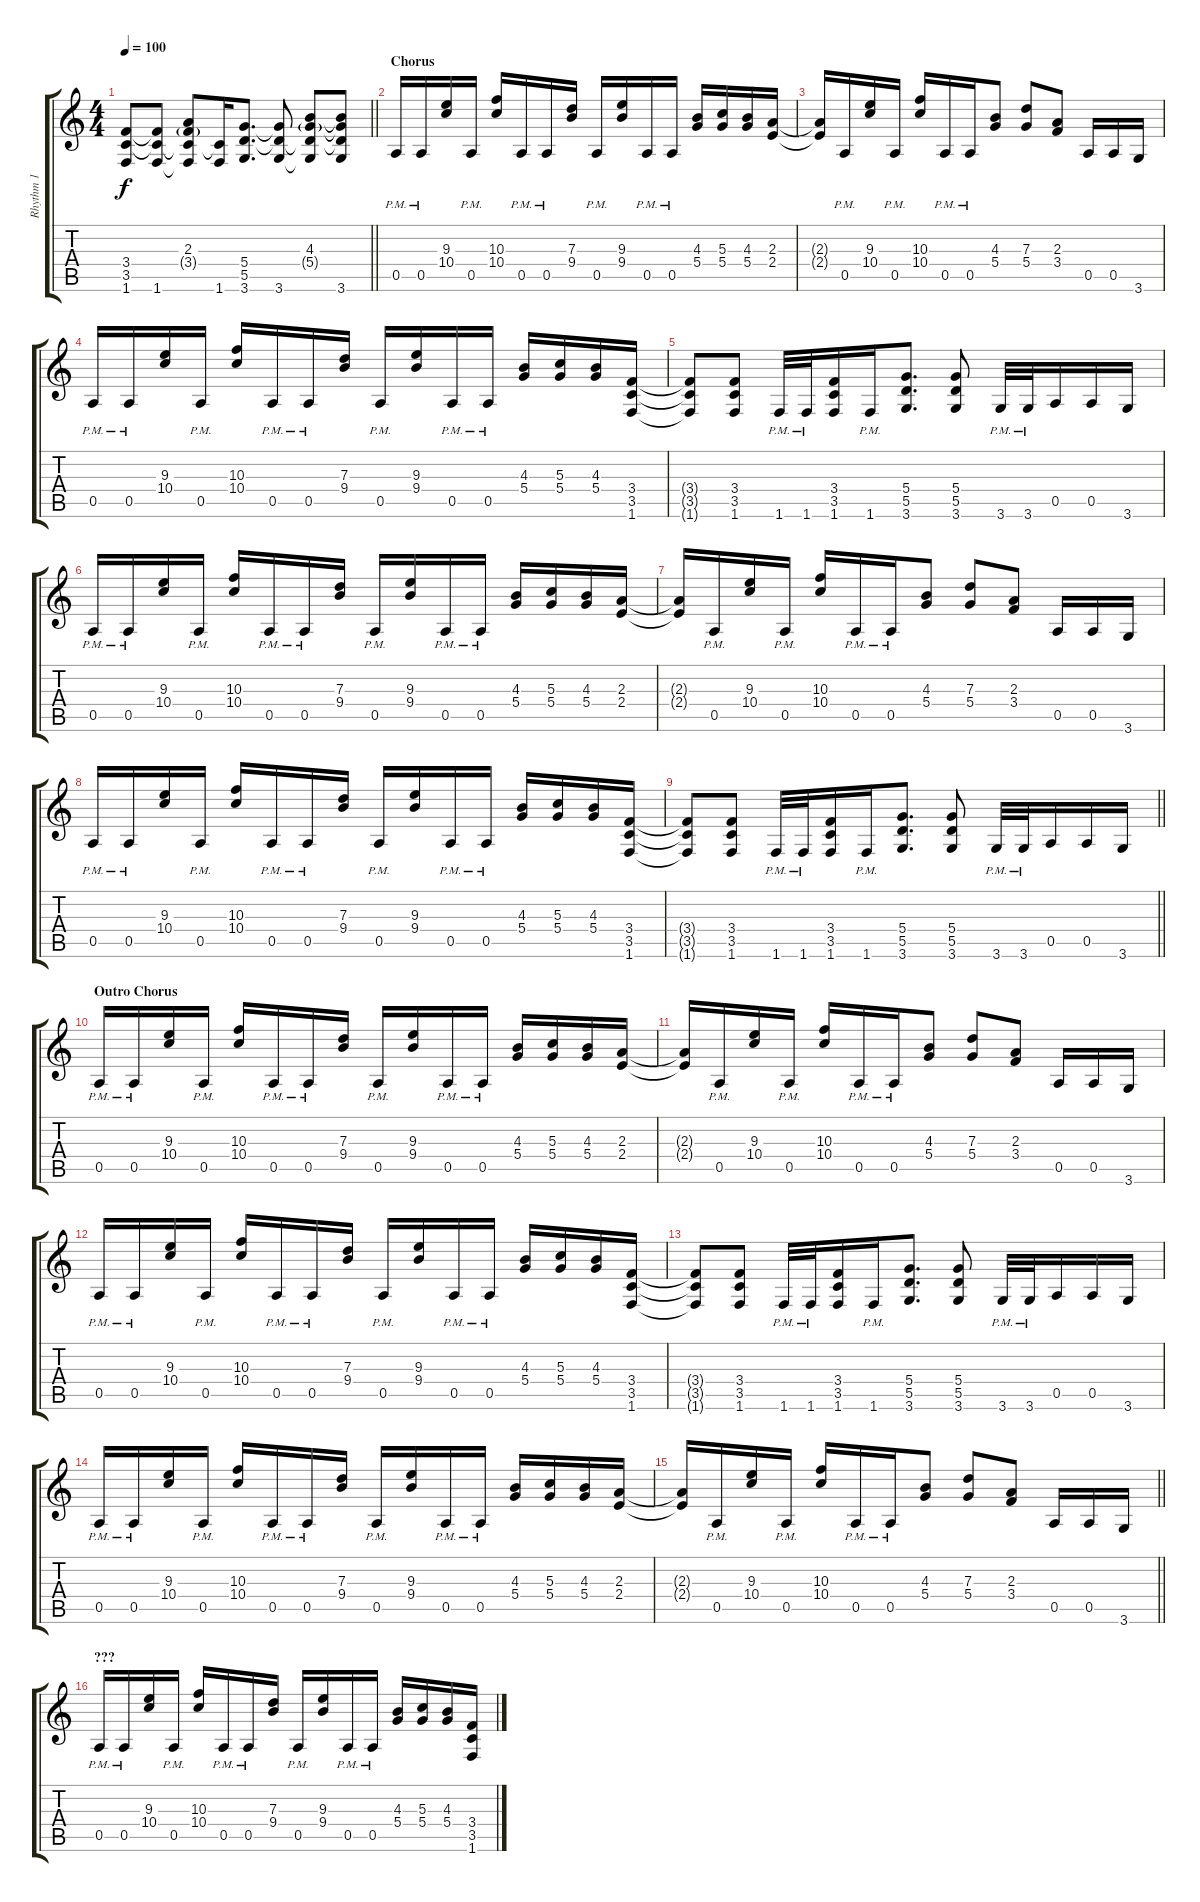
\track ("Rhythm 1" "Rhythm 1") {instrument distortionguitar}
\staff {score tabs}
\tuning (E4 B3 G3 D3 A2 E2) {hide}
\ts (4 4)
\tempo 100
\clef g2
\barLineRight lightlight
\ks c
(3.4{t} 3.5{t} 1.6{t}).8{dy f} (3.4{t} 3.5{t} 1.6).8 (2.3 3.4{g} 3.5{t} 1.6{t}).8 (3.5{t} 1.6).16 (5.4 5.5 3.6).8{d} (5.4{t} 5.5{t} 3.6).8 (4.3 5.4{g} 5.5{t} 3.6{t}).8 (4.3{t} 5.4{t} 5.5{t} 3.6).8 |
\section ("" "Chorus")
0.5{pm}.16 0.5{pm}.16 (9.3 10.4).16 0.5{pm}.16 (10.3 10.4).16 0.5{pm}.16 0.5{pm}.16 (7.3 9.4).16 0.5{pm}.16 (9.3 9.4).16 0.5{pm}.16 0.5{pm}.16 (4.3 5.4).16 (5.3 5.4).16 (4.3 5.4).16 (2.3 2.4).16 |
(2.3{t} 2.4{t}).16 0.5{pm}.16 (9.3 10.4).16 0.5{pm}.16 (10.3 10.4).16 0.5{pm}.16 0.5{pm}.16 (4.3 5.4).8 (7.3 5.4).8 (2.3 3.4).8 0.5.16 0.5.16 3.6.16 |
0.5{pm}.16 0.5{pm}.16 (9.3 10.4).16 0.5{pm}.16 (10.3 10.4).16 0.5{pm}.16 0.5{pm}.16 (7.3 9.4).16 0.5{pm}.16 (9.3 9.4).16 0.5{pm}.16 0.5{pm}.16 (4.3 5.4).16 (5.3 5.4).16 (4.3 5.4).16 (3.4 3.5 1.6).16 |
(3.4{t} 3.5{t} 1.6{t}).8 (3.4 3.5 1.6).8 1.6{pm}.32 1.6{pm}.32 (3.4 3.5 1.6).16 1.6{pm}.16 (5.4 5.5 3.6).8{d} (5.4 5.5 3.6).8 3.6{pm}.32 3.6{pm}.32 0.5.16 0.5.16 3.6.16 |
0.5{pm}.16 0.5{pm}.16 (9.3 10.4).16 0.5{pm}.16 (10.3 10.4).16 0.5{pm}.16 0.5{pm}.16 (7.3 9.4).16 0.5{pm}.16 (9.3 9.4).16 0.5{pm}.16 0.5{pm}.16 (4.3 5.4).16 (5.3 5.4).16 (4.3 5.4).16 (2.3 2.4).16 |
(2.3{t} 2.4{t}).16 0.5{pm}.16 (9.3 10.4).16 0.5{pm}.16 (10.3 10.4).16 0.5{pm}.16 0.5{pm}.16 (4.3 5.4).8 (7.3 5.4).8 (2.3 3.4).8 0.5.16 0.5.16 3.6.16 |
0.5{pm}.16 0.5{pm}.16 (9.3 10.4).16 0.5{pm}.16 (10.3 10.4).16 0.5{pm}.16 0.5{pm}.16 (7.3 9.4).16 0.5{pm}.16 (9.3 9.4).16 0.5{pm}.16 0.5{pm}.16 (4.3 5.4).16 (5.3 5.4).16 (4.3 5.4).16 (3.4 3.5 1.6).16 |
\barLineRight lightlight
(3.4{t} 3.5{t} 1.6{t}).8 (3.4 3.5 1.6).8 1.6{pm}.32 1.6{pm}.32 (3.4 3.5 1.6).16 1.6{pm}.16 (5.4 5.5 3.6).8{d} (5.4 5.5 3.6).8 3.6{pm}.32 3.6{pm}.32 0.5.16 0.5.16 3.6.16 |
\section ("" "Outro Chorus")
0.5{pm}.16 0.5{pm}.16 (9.3 10.4).16 0.5{pm}.16 (10.3 10.4).16 0.5{pm}.16 0.5{pm}.16 (7.3 9.4).16 0.5{pm}.16 (9.3 9.4).16 0.5{pm}.16 0.5{pm}.16 (4.3 5.4).16 (5.3 5.4).16 (4.3 5.4).16 (2.3 2.4).16 |
(2.3{t} 2.4{t}).16 0.5{pm}.16 (9.3 10.4).16 0.5{pm}.16 (10.3 10.4).16 0.5{pm}.16 0.5{pm}.16 (4.3 5.4).8 (7.3 5.4).8 (2.3 3.4).8 0.5.16 0.5.16 3.6.16 |
0.5{pm}.16 0.5{pm}.16 (9.3 10.4).16 0.5{pm}.16 (10.3 10.4).16 0.5{pm}.16 0.5{pm}.16 (7.3 9.4).16 0.5{pm}.16 (9.3 9.4).16 0.5{pm}.16 0.5{pm}.16 (4.3 5.4).16 (5.3 5.4).16 (4.3 5.4).16 (3.4 3.5 1.6).16 |
(3.4{t} 3.5{t} 1.6{t}).8 (3.4 3.5 1.6).8 1.6{pm}.32 1.6{pm}.32 (3.4 3.5 1.6).16 1.6{pm}.16 (5.4 5.5 3.6).8{d} (5.4 5.5 3.6).8 3.6{pm}.32 3.6{pm}.32 0.5.16 0.5.16 3.6.16 |
0.5{pm}.16 0.5{pm}.16 (9.3 10.4).16 0.5{pm}.16 (10.3 10.4).16 0.5{pm}.16 0.5{pm}.16 (7.3 9.4).16 0.5{pm}.16 (9.3 9.4).16 0.5{pm}.16 0.5{pm}.16 (4.3 5.4).16 (5.3 5.4).16 (4.3 5.4).16 (2.3 2.4).16 |
\barLineRight lightlight
(2.3{t} 2.4{t}).16 0.5{pm}.16 (9.3 10.4).16 0.5{pm}.16 (10.3 10.4).16 0.5{pm}.16 0.5{pm}.16 (4.3 5.4).8 (7.3 5.4).8 (2.3 3.4).8 0.5.16 0.5.16 3.6.16 |
\section ("" "???")
0.5{pm}.16 0.5{pm}.16 (9.3 10.4).16 0.5{pm}.16 (10.3 10.4).16 0.5{pm}.16 0.5{pm}.16 (7.3 9.4).16 0.5{pm}.16 (9.3 9.4).16 0.5{pm}.16 0.5{pm}.16 (4.3 5.4).16 (5.3 5.4).16 (4.3 5.4).16 (3.4 3.5 1.6).16
